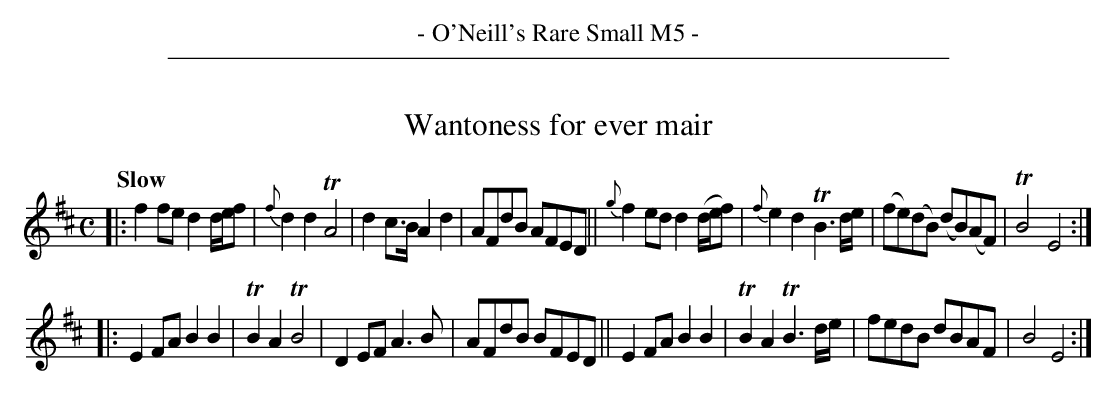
X:1
T: Wantoness for ever mair
Q: "Slow"
M: C
L: 1/8
K: D	# and Em
|:\
f2fe d2 d/e/f | {f}d2d2 TA4 | d2c>B A2d2 | AFdB AFED ||\
{g}f2ed d2 (d/e/f) | {f}e2d2 TB3 d/e/ | (fe)(dB) (dB)(AF) | TB4 E4 ::
E2FA B2B2 | TB2A2 TB4 | D2EF A3B | AFdB BFED ||\
E2FA B2B2 | TB2A2 TB3 d/e/ | fedB dBAF | B4 E4 :|
